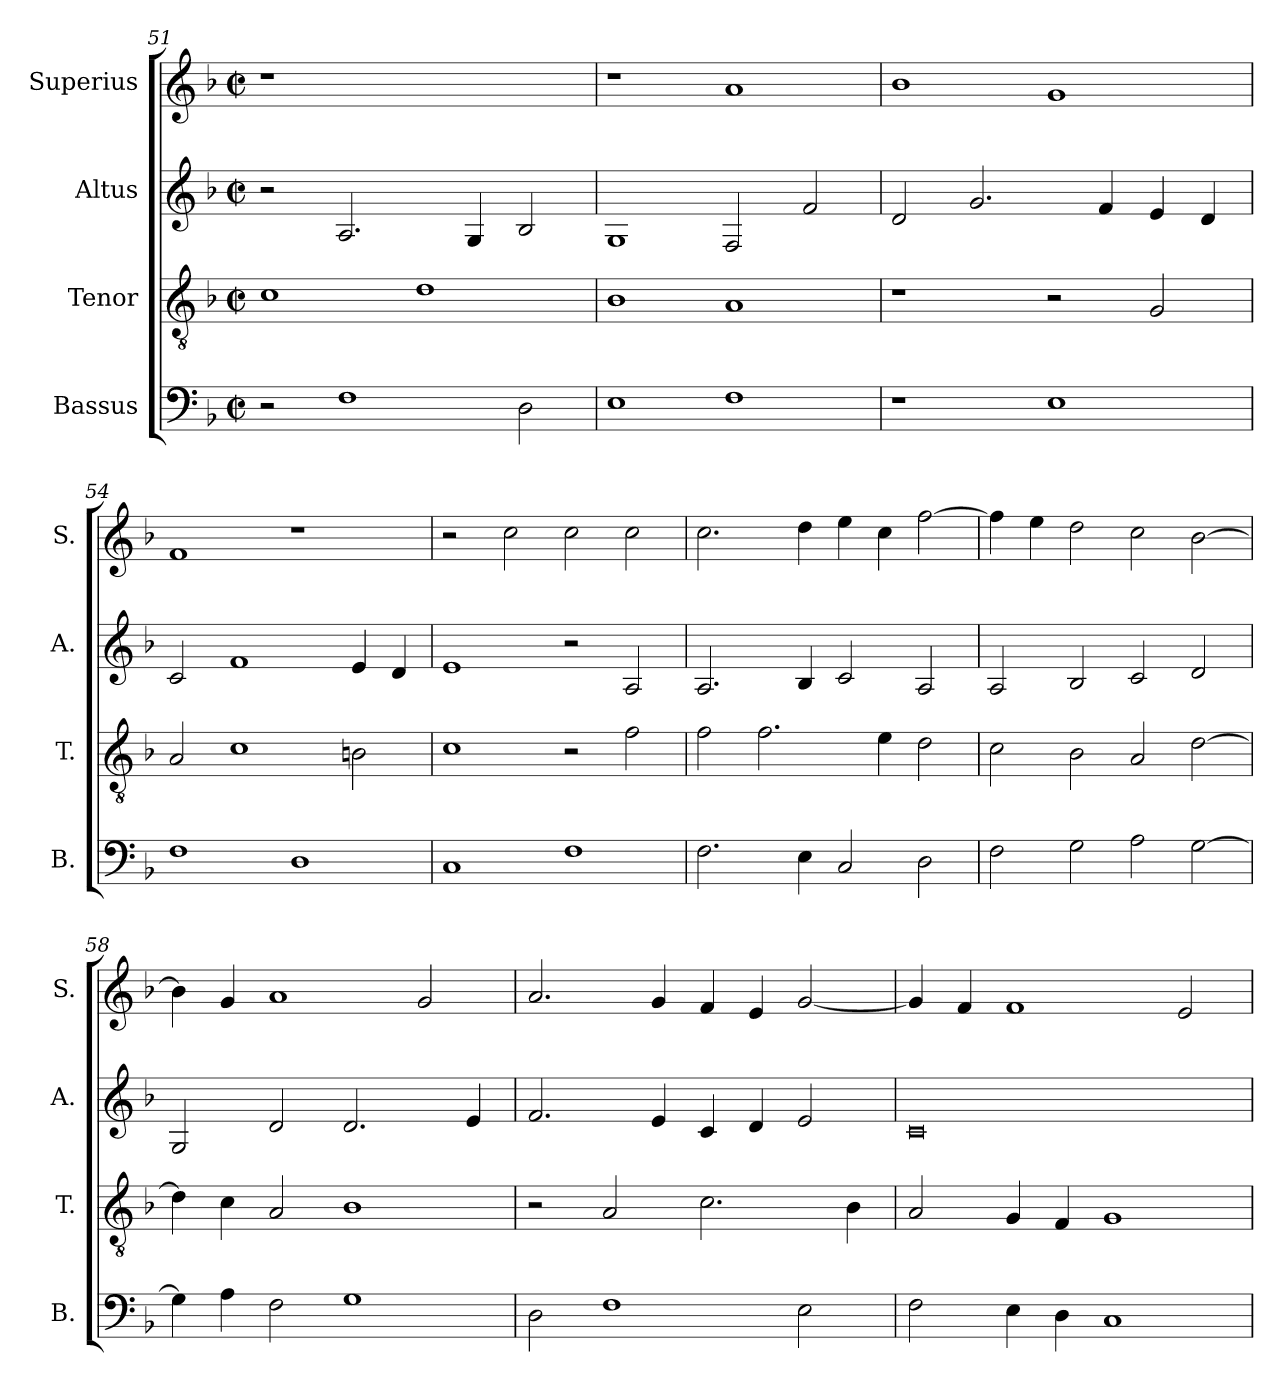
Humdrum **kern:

**kern	**kern	**kern	**kern
*part4	*part3	*part2	*part1
*staff4	*staff3	*staff2	*staff1
*I"Bassus	*I"Tenor	*I"Altus	*I"Superius
*I'B.	*I'T.	*I'A.	*I'S.
*clefF4	*clefGv2	*clefG2	*clefG2
*	*ITrd7c12	*	*
*k[b-]	*k[b-]	*k[b-]	*k[b-]
*F:	*F:	*F:	*F:
*M2/2	*M2/2	*M2/2	*M2/2
*met(c|)	*met(c|)	*met(c|)	*met(c|)
=51	=51	=51	=51
!	!	!	!LO:N:vis=1
2r	1Ci	2r	1r
1Fi	.	2.Ai/	.
.	1Di	.	1ryy
.	.	4Gi/	.
2Di\	.	2B-i/	.
=52	=52	=52	=52
1Ei	1BB-i	1Gi	1r
1Fi	1AAi	2Fi/	1ai
.	.	2fi/	.
!!LO:LB:g=z
=53	=53	=53	=53
1r	1r	2di/	1b-i
.	.	2.gi/	.
1Ei	2r	.	1gi
.	.	4fi/	.
.	2GGi/	4ei/	.
.	.	4di/	.
=54	=54	=54	=54
1Fi	2AAi/	2ci/	1fi
.	1Ci	1fi	.
1Di	.	.	1r
.	2BBni\	4ei/	.
.	.	4di/	.
=55	=55	=55	=55
1Ci	1Ci	1ei	2r
.	.	.	2cci\
1Fi	2r	2r	2cci\
.	2Fi\	2Ai/	2cci\
=56	=56	=56	=56
2.Fi\	2Fi\	2.Ai/	2.cci\
.	2.Fi\	.	.
4Ei\	.	4B-i/	4ddi\
2Ci/	.	2ci/	4eei\
.	4Ei\	.	4cci\
2Di\	2Di\	2Ai/	[>2ffi\
=57	=57	=57	=57
2Fi\	2Ci\	2Ai/	4ffi\]
.	.	.	4eei\
2Gi\	2BB-i\	2B-i/	2ddi\
2Ai\	2AAi/	2ci/	2cci\
[>2Gi\	[>2Di\	2di/	[>2b-i\
!!LO:LB:g=z
=58	=58	=58	=58
4Gi\]	4Di\]	2Gi/	4b-i\]
4Ai\	4Ci\	.	4gi/
2Fi\	2AAi/	2di/	1ai
1Gi	1BB-i	2.di/	.
.	.	.	2gi/
.	.	4ei/	.
=59	=59	=59	=59
2Di\	2r	2.fi/	2.ai/
1Fi	2AAi/	.	.
.	.	4ei/	4gi/
.	2.Ci\	4ci/	4fi/
.	.	4di/	4ei/
2Ei\	.	2ei/	[<2gi/
.	4BB-i\	.	.
=60	=60	=60	=60
2Fi\	2AAi/	0ci	4gi/]
.	.	.	4fi/
4Ei\	4GGi/	.	1fi
4Di\	4FFi/	.	.
1Ci	1GGi	.	.
.	.	.	2ei/
=	=	=	=
*-	*-	*-	*-
